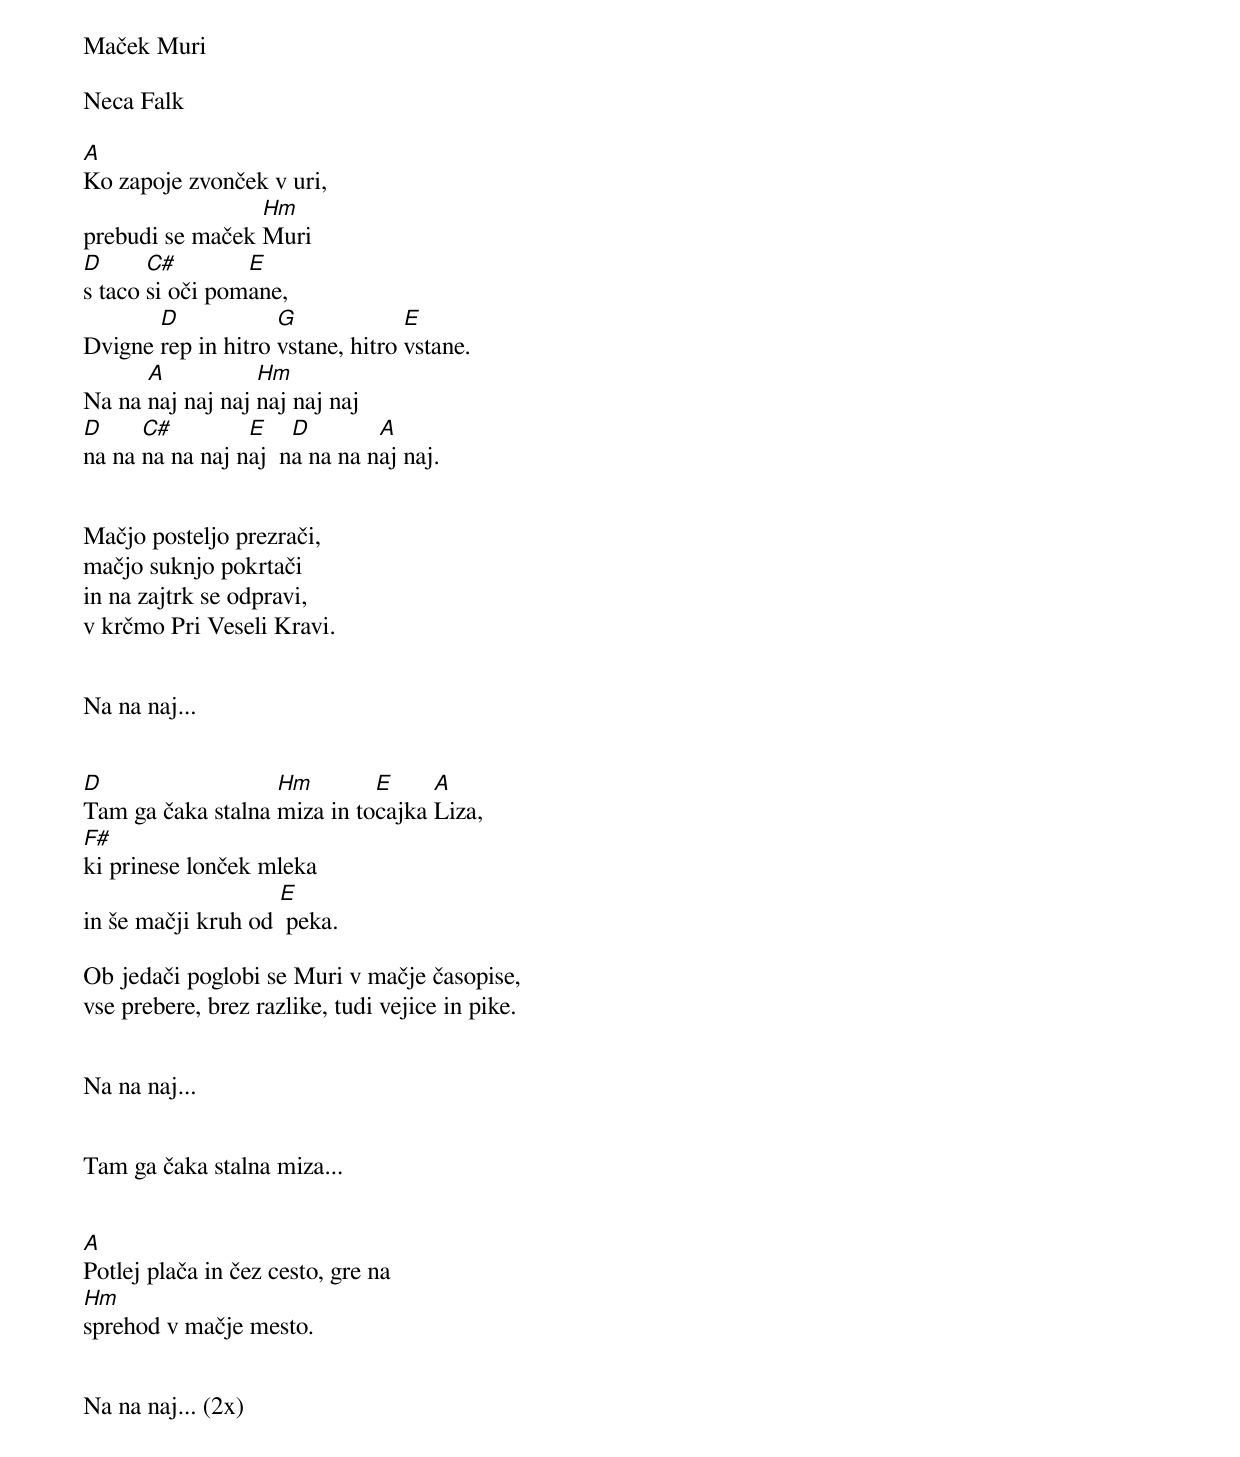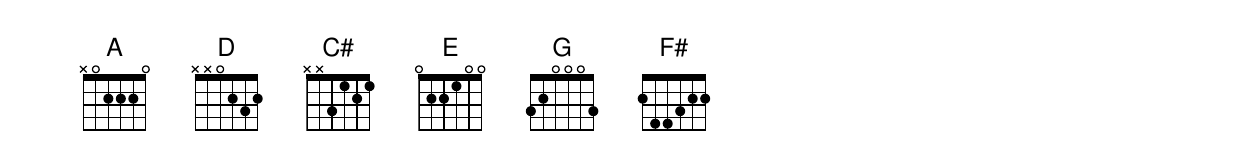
Maček Muri

Neca Falk

[A]Ko zapoje zvonček v uri,
prebudi se maček [Hm]Muri
[D]s taco [C#]si oči pom[E]ane,
Dvigne [D]rep in hitro [G]vstane, hitro [E]vstane.
Na na [A]naj naj naj [Hm]naj naj naj
[D]na na [C#]na na naj n[E]aj  n[D]a na na n[A]aj naj.


Mačjo posteljo prezrači,
mačjo suknjo pokrtači
in na zajtrk se odpravi,
v krčmo Pri Veseli Kravi.


Na na naj...


[D]Tam ga čaka stalna [Hm]miza in to[E]cajka [A]Liza,
[F#]ki prinese lonček mleka
in še mačji kruh od [E] peka.

Ob jedači poglobi se Muri v mačje časopise,
vse prebere, brez razlike, tudi vejice in pike.


Na na naj...


Tam ga čaka stalna miza...


[A]Potlej plača in čez cesto, gre na
[Hm]sprehod v mačje mesto.


Na na naj... (2x)
